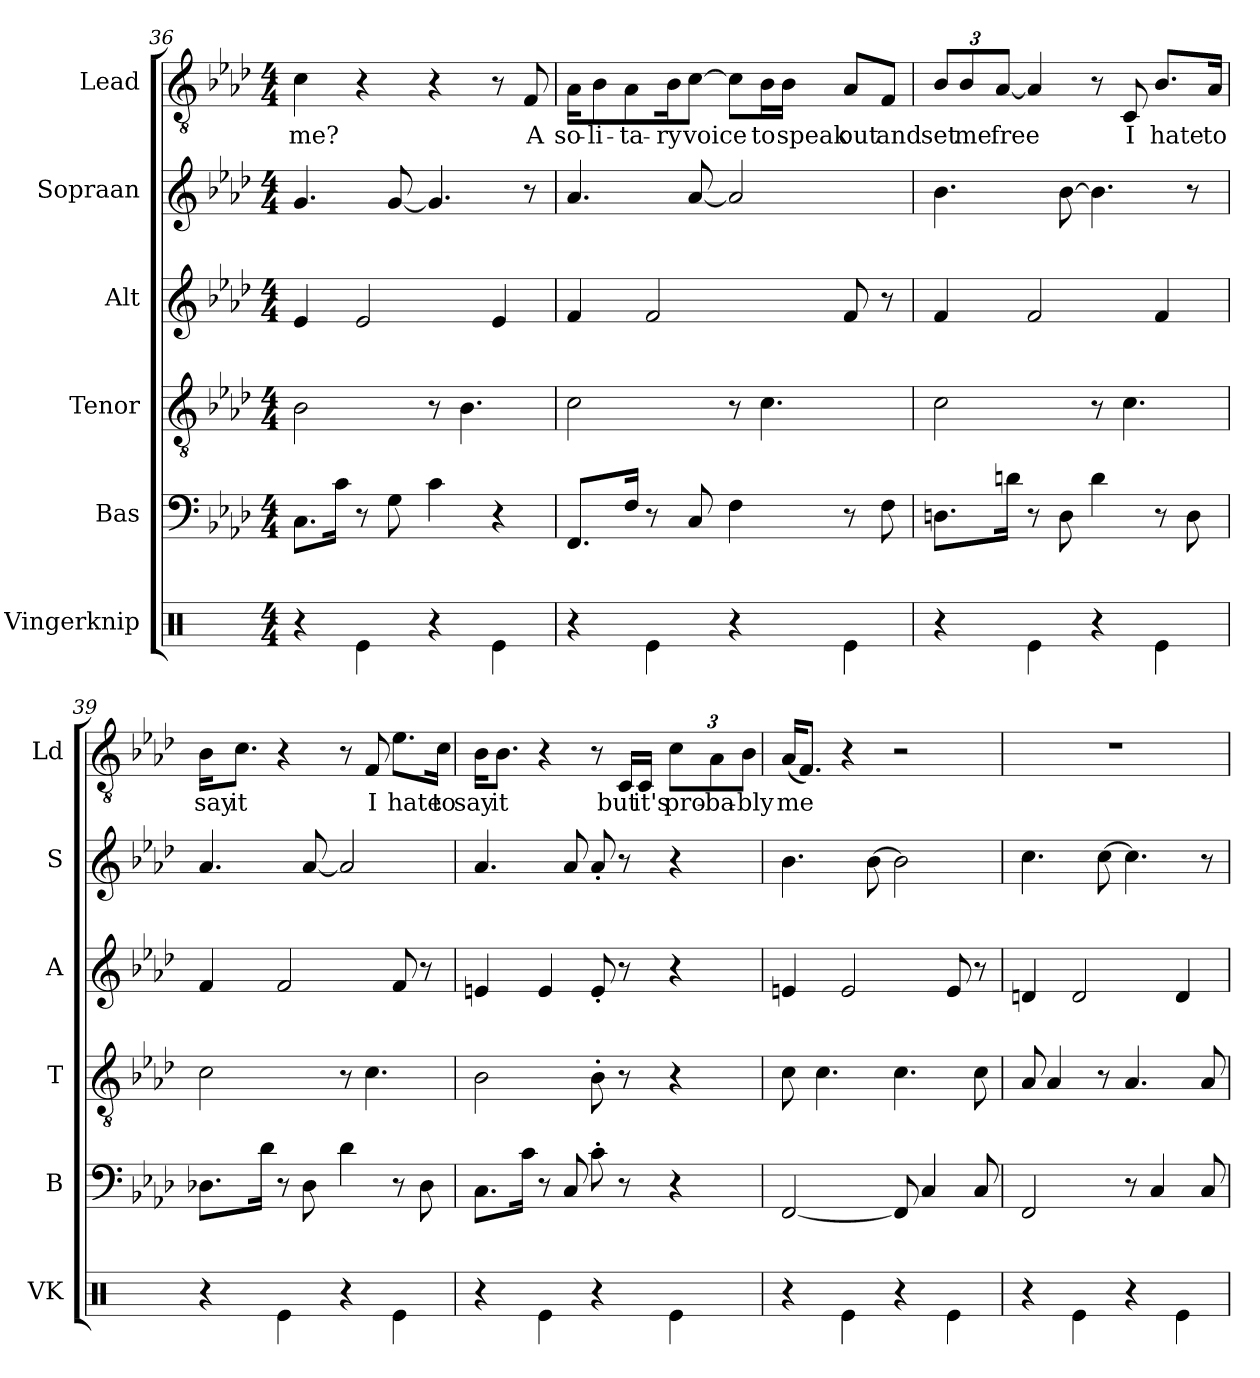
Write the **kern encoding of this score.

**kern	**kern	**kern	**kern	**kern	**kern	**text
*part6	*part5	*part4	*part3	*part2	*part1	*part1
*staff6	*staff5	*staff4	*staff3	*staff2	*staff1	*staff1
*I"Vingerknip	*I"Bas	*I"Tenor	*I"Alt	*I"Sopraan	*I"Lead	*
*I'VK	*I'B	*I'T	*I'A	*I'S	*I'Ld	*
*clefX	*clefF4	*clefGv2	*clefG2	*clefG2	*clefGv2	*
*k[]	*k[b-e-a-d-]	*k[b-e-a-d-]	*k[b-e-a-d-]	*k[b-e-a-d-]	*k[b-e-a-d-]	*
*M4/4	*M4/4	*M4/4	*M4/4	*M4/4	*M4/4	*
=36	=36	=36	=36	=36	=36	=36
!	!	!	!	!	!	!LO:LY:b
4r	8.C\L	2B-\	4e-/	4.g/	4c\	me?
.	16c\Jk	.	.	.	.	.
4Re\	8r	.	2e-/	.	4r	.
.	8G\	.	.	[8g/	.	.
4r	4c\	8r	.	4.g/]	4r	.
.	.	4.B-\	.	.	.	.
4Re\	4r	.	4e-/	.	8r	.
!	!	!	!	!	!	!LO:LY:b
.	.	.	.	8r	8F/	A
!!LO:LB:g=z
=37	=37	=37	=37	=37	=37	=37
!	!	!	!	!	!	!LO:LY:b
4r	8.FF/L	2c\	4f/	4.a-/	16A-\KL	so-
!	!	!	!	!	!	!LO:LY:b
.	.	.	.	.	8B-\	li-
!	!	!	!	!	!	!LO:LY:b
.	16F/Jk	.	.	.	8A-\	-ta-
4Re\	8r	.	2f/	.	.	.
!	!	!	!	!	!	!LO:LY:b
.	.	.	.	.	16B-\K	-ry
!	!	!	!	!	!	!LO:LY:b
.	8C/	.	.	[8a-/	[8c\J	voice
4r	4F\	8r	.	2a-/]	8c\L]	.
!	!	!	!	!	!	!LO:LY:b
.	.	4.c\	.	.	16B-\L	to
!	!	!	!	!	!	!LO:LY:b
.	.	.	.	.	16B-\JJ	speak
!	!	!	!	!	!	!LO:LY:b
4Re\	8r	.	8f/	.	8A-/L	out
!	!	!	!	!	!	!LO:LY:b
.	8F\	.	8r	.	8F/J	and
=38	=38	=38	=38	=38	=38	=38
*	*	*	*	*	*Xbrackettup	*
!	!	!	!	!	!	!LO:LY:b
4r	8.Dn\L	2c\	4f/	4.b-\	12B-/L	set
!	!	!	!	!	!	!LO:LY:b
.	.	.	.	.	12B-/	me
!	!	!	!	!	!	!LO:LY:b
.	.	.	.	.	[12A-/J	free
.	16dn\Jk	.	.	.	.	.
4Re\	8r	.	2f/	.	4A-/]	.
.	8D\	.	.	[8b-\	.	.
4r	4d\	8r	.	4.b-\]	8r	.
!	!	!	!	!	!	!LO:LY:b
.	.	4.c\	.	.	8C/	I
!	!	!	!	!	!	!LO:LY:b
4Re\	8r	.	4f/	.	8.B-/L	hate
.	8D\	.	.	8r	.	.
!	!	!	!	!	!	!LO:LY:b
.	.	.	.	.	16A-/Jk	to
=39	=39	=39	=39	=39	=39	=39
!	!	!	!	!	!	!LO:LY:b
4r	8.D-X\L	2c\	4f/	4.a-/	16B-\KL	say
!	!	!	!	!	!	!LO:LY:b
.	.	.	.	.	8.c\J	it
.	16d-\Jk	.	.	.	.	.
4Re\	8r	.	2f/	.	4r	.
.	8D-\	.	.	[8a-/	.	.
4r	4d-\	8r	.	2a-/]	8r	.
!	!	!	!	!	!	!LO:LY:b
.	.	4.c\	.	.	8F/	I
!	!	!	!	!	!	!LO:LY:b
4Re\	8r	.	8f/	.	8.e-\L	hate
.	8D-\	.	8r	.	.	.
!	!	!	!	!	!	!LO:LY:b
.	.	.	.	.	16c\Jk	to
!!LO:LB:g=z
=40	=40	=40	=40	=40	=40	=40
!	!	!	!	!	!	!LO:LY:b
4r	8.C\L	2B-\	4en/	4.a-/	16B-\KL	say
!	!	!	!	!	!	!LO:LY:b
.	.	.	.	.	8.B-\J	it
.	16c\Jk	.	.	.	.	.
4Re\	8r	.	4e/	.	4r	.
.	8C/	.	.	8a-/	.	.
4r	8c'\	8B-'\	8e'/	8a-'/	8r	.
!	!	!	!	!	!	!LO:LY:b
.	8r	8r	8r	8r	16C/LL	but
!	!	!	!	!	!	!LO:LY:b
.	.	.	.	.	16C/JJ	it's
!	!	!	!	!	!	!LO:LY:b
4Re\	4r	4r	4r	4r	12c\L	pro-
!	!	!	!	!	!	!LO:LY:b
.	.	.	.	.	12A-\	-ba-
!	!	!	!	!	!	!LO:LY:b
.	.	.	.	.	12B-\J	-bly
=41	=41	=41	=41	=41	=41	=41
!	!	!	!	!	!	!LO:LY:b
4r	[2FF/	8c\	4en/	4.b-\	(<16A-/KL	me
.	.	.	.	.	8.F/J)	.
.	.	4.c\	.	.	.	.
4Re\	.	.	2e/	.	4r	.
.	.	.	.	[8b-\	.	.
4r	8FF/]	4.c\	.	2b-\]	2r	.
.	4C/	.	.	.	.	.
4Re\	.	.	8e/	.	.	.
.	8C/	8c\	8r	.	.	.
=42	=42	=42	=42	=42	=42	=42
4r	2FF/	8A-/	4dn/	4.cc\	1r	.
.	.	4A-/	.	.	.	.
4Re\	.	.	2d/	.	.	.
.	.	8r	.	[8cc\	.	.
4r	8r	4.A-/	.	4.cc\]	.	.
.	4C/	.	.	.	.	.
4Re\	.	.	4d/	.	.	.
.	8C/	8A-/	.	8r	.	.
=	=	=	=	=	=	=
*-	*-	*-	*-	*-	*-	*-
